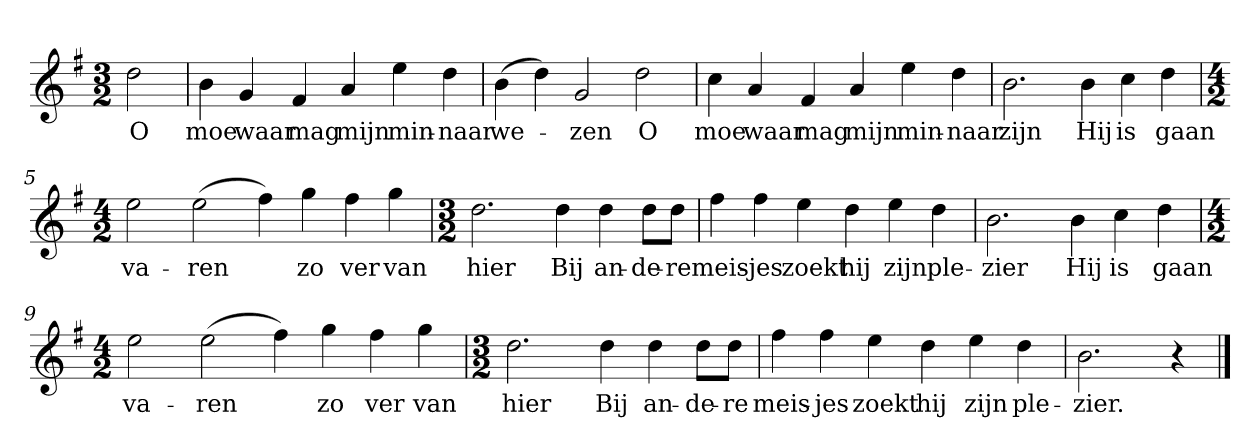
**kern	**text
*part1	*part1
*staff1	*staff1
*clefG2	*
*k[f#]	*
*G:	*
*M3/2	*
*MM120	*
=	=
2dd	O
=1	=1
4b	moe
4g	waar
4f#	mag
4a	mijn
4ee	min-
4dd	-naar
=2	=2
(4b	we-
4dd)	.
2g	-zen
2dd	O
=3	=3
4cc	moe
4a	waar
4f#	mag
4a	mijn
4ee	min-
4dd	-naar
=4	=4
2.b	zijn
4b	Hij
4cc	is
4dd	gaan
=5	=5
*M4/2	*
2ee	va-
(2ee	-ren
4ff#)	.
4gg	zo
4ff#	ver
4gg	van
=6	=6
*M3/2	*
2.dd	hier
4dd	Bij
4dd	an-
8dd\L	-de-
8dd\J	-re
=7	=7
4ff#	meis-
4ff#	-jes
4ee	zoekt
4dd	hij
4ee	zijn
4dd	ple-
=8	=8
2.b	-zier
4b	Hij
4cc	is
4dd	gaan
=9	=9
*M4/2	*
2ee	va-
(2ee	-ren
4ff#)	.
4gg	zo
4ff#	ver
4gg	van
=10	=10
*M3/2	*
2.dd	hier
4dd	Bij
4dd	an-
8dd\L	-de-
8dd\J	-re
=11	=11
4ff#	meis-
4ff#	-jes
4ee	zoekt
4dd	hij
4ee	zijn
4dd	ple-
=12	=12
2.b	-zier.
4r	.
==	==
*-	*-
